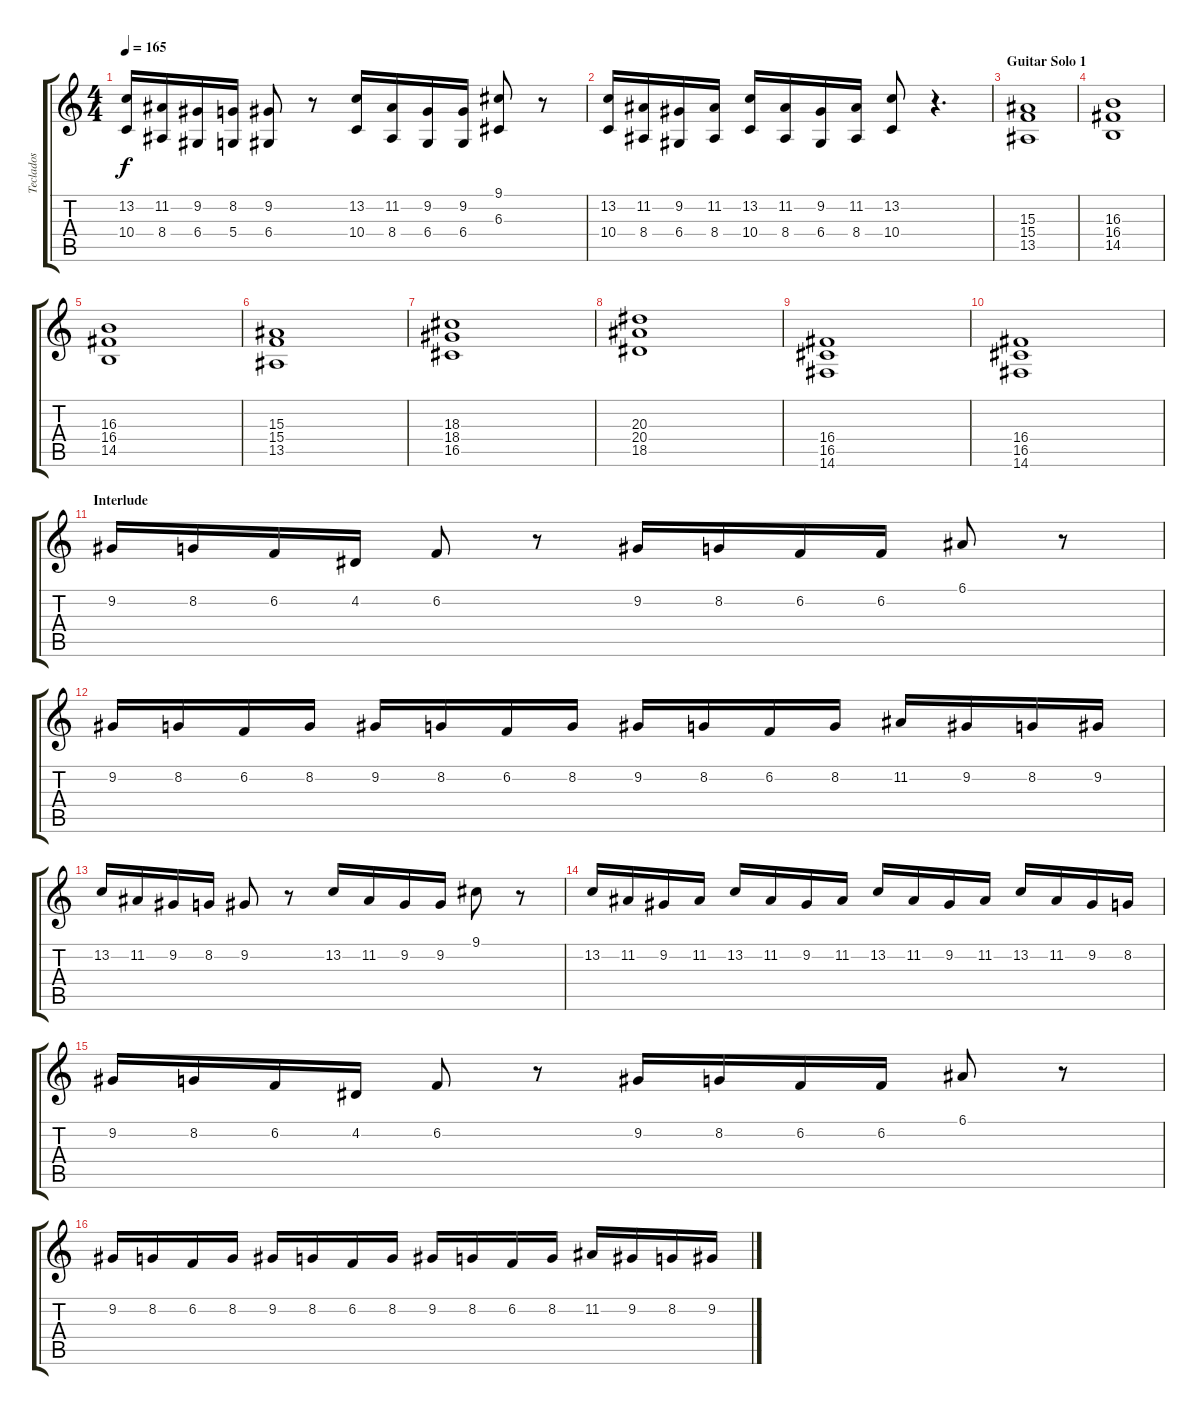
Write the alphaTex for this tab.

\track ("Teclados" "Teclados") {instrument stringensemble1}
\staff {score tabs}
\tuning (E4 B3 G3 D3 A2 E2) {hide}
\ts (4 4)
\tempo 165
\clef g2
\ks c
(13.2 10.4).16{dy f} (11.2 8.4).16 (9.2 6.4).16 (8.2 5.4).16 (9.2 6.4).8 r.8 (13.2 10.4).16 (11.2 8.4).16 (9.2 6.4).16 (9.2 6.4).16 (9.1 6.3).8 r.8 |
(13.2 10.4).16 (11.2 8.4).16 (9.2 6.4).16 (11.2 8.4).16 (13.2 10.4).16 (11.2 8.4).16 (9.2 6.4).16 (11.2 8.4).16 (13.2 10.4).8 r.4{d} |
\section ("" "Guitar Solo 1")
(15.3 15.4 13.5).1{volume 12 instrument stringensemble1} |
(16.3 16.4 14.5).1 |
(16.3 16.4 14.5).1 |
(15.3 15.4 13.5).1 |
(18.3 18.4 16.5).1 |
(20.3 20.4 18.5).1 |
(16.4 16.5 14.6).1 |
(16.4 16.5 14.6).1 |
\section ("" "Interlude")
9.2.16{instrument harpsichord} 8.2.16 6.2.16 4.2.16 6.2.8 r.8 9.2.16 8.2.16 6.2.16 6.2.16 6.1.8 r.8 |
9.2.16 8.2.16 6.2.16 8.2.16 9.2.16 8.2.16 6.2.16 8.2.16 9.2.16 8.2.16 6.2.16 8.2.16 11.2.16 9.2.16 8.2.16 9.2.16 |
13.2.16 11.2.16 9.2.16 8.2.16 9.2.8 r.8 13.2.16 11.2.16 9.2.16 9.2.16 9.1.8 r.8 |
13.2.16 11.2.16 9.2.16 11.2.16 13.2.16 11.2.16 9.2.16 11.2.16 13.2.16 11.2.16 9.2.16 11.2.16 13.2.16 11.2.16 9.2.16 8.2.16 |
9.2.16 8.2.16 6.2.16 4.2.16 6.2.8 r.8 9.2.16 8.2.16 6.2.16 6.2.16 6.1.8 r.8 |
9.2.16 8.2.16 6.2.16 8.2.16 9.2.16 8.2.16 6.2.16 8.2.16 9.2.16 8.2.16 6.2.16 8.2.16 11.2.16 9.2.16 8.2.16 9.2.16
